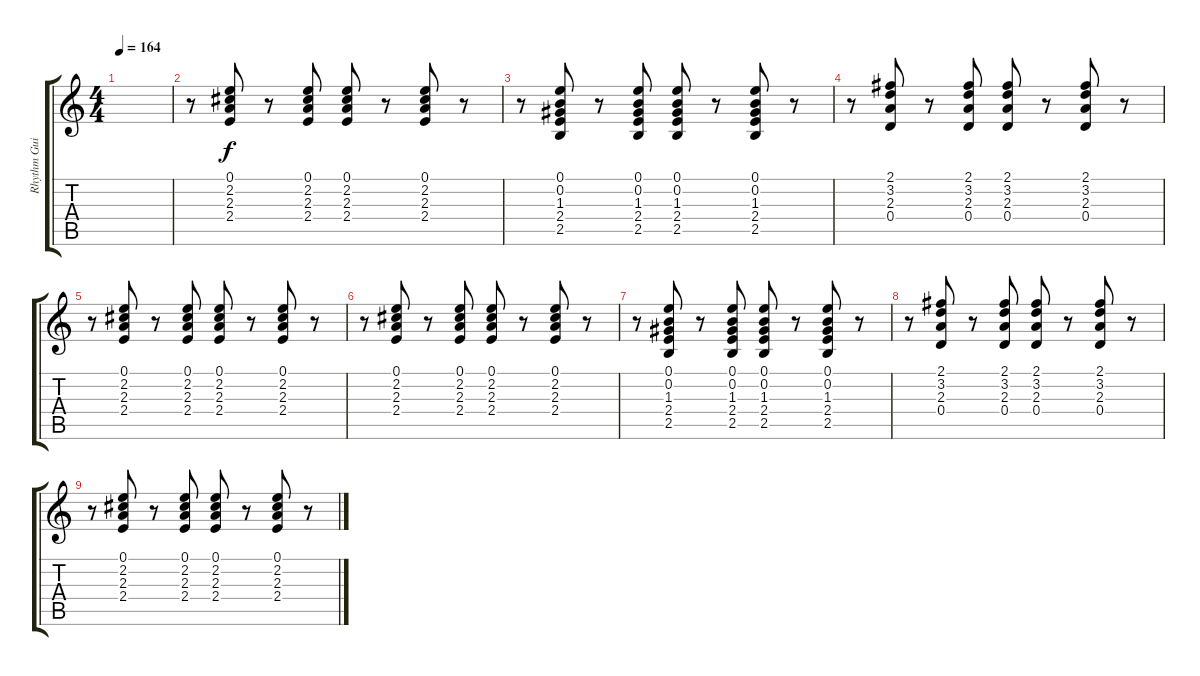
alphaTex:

\track ("Rhythm Guitar" "Rhythm Gui") {instrument acousticguitarsteel}
\staff {score tabs}
\tuning (E4 B3 G3 D3 A2 E2) {hide}
\ts (4 4)
\tempo 164
\clef g2
\ks c
|
r.8 (0.1 2.2 2.3 2.4).8 r.8 (0.1 2.2 2.3 2.4).8 (0.1 2.2 2.3 2.4).8 r.8 (0.1 2.2 2.3 2.4).8 r.8 |
r.8 (0.1 0.2 1.3 2.4 2.5).8 r.8 (0.1 0.2 1.3 2.4 2.5).8 (0.1 0.2 1.3 2.4 2.5).8 r.8 (0.1 0.2 1.3 2.4 2.5).8 r.8 |
r.8 (2.1 3.2 2.3 0.4).8 r.8 (2.1 3.2 2.3 0.4).8 (2.1 3.2 2.3 0.4).8 r.8 (2.1 3.2 2.3 0.4).8 r.8 |
r.8 (0.1 2.2 2.3 2.4).8 r.8 (0.1 2.2 2.3 2.4).8 (0.1 2.2 2.3 2.4).8 r.8 (0.1 2.2 2.3 2.4).8 r.8 |
r.8 (0.1 2.2 2.3 2.4).8 r.8 (0.1 2.2 2.3 2.4).8 (0.1 2.2 2.3 2.4).8 r.8 (0.1 2.2 2.3 2.4).8 r.8 |
r.8 (0.1 0.2 1.3 2.4 2.5).8 r.8 (0.1 0.2 1.3 2.4 2.5).8 (0.1 0.2 1.3 2.4 2.5).8 r.8 (0.1 0.2 1.3 2.4 2.5).8 r.8 |
r.8 (2.1 3.2 2.3 0.4).8 r.8 (2.1 3.2 2.3 0.4).8 (2.1 3.2 2.3 0.4).8 r.8 (2.1 3.2 2.3 0.4).8 r.8 |
r.8 (0.1 2.2 2.3 2.4).8 r.8 (0.1 2.2 2.3 2.4).8 (0.1 2.2 2.3 2.4).8 r.8 (0.1 2.2 2.3 2.4).8 r.8
